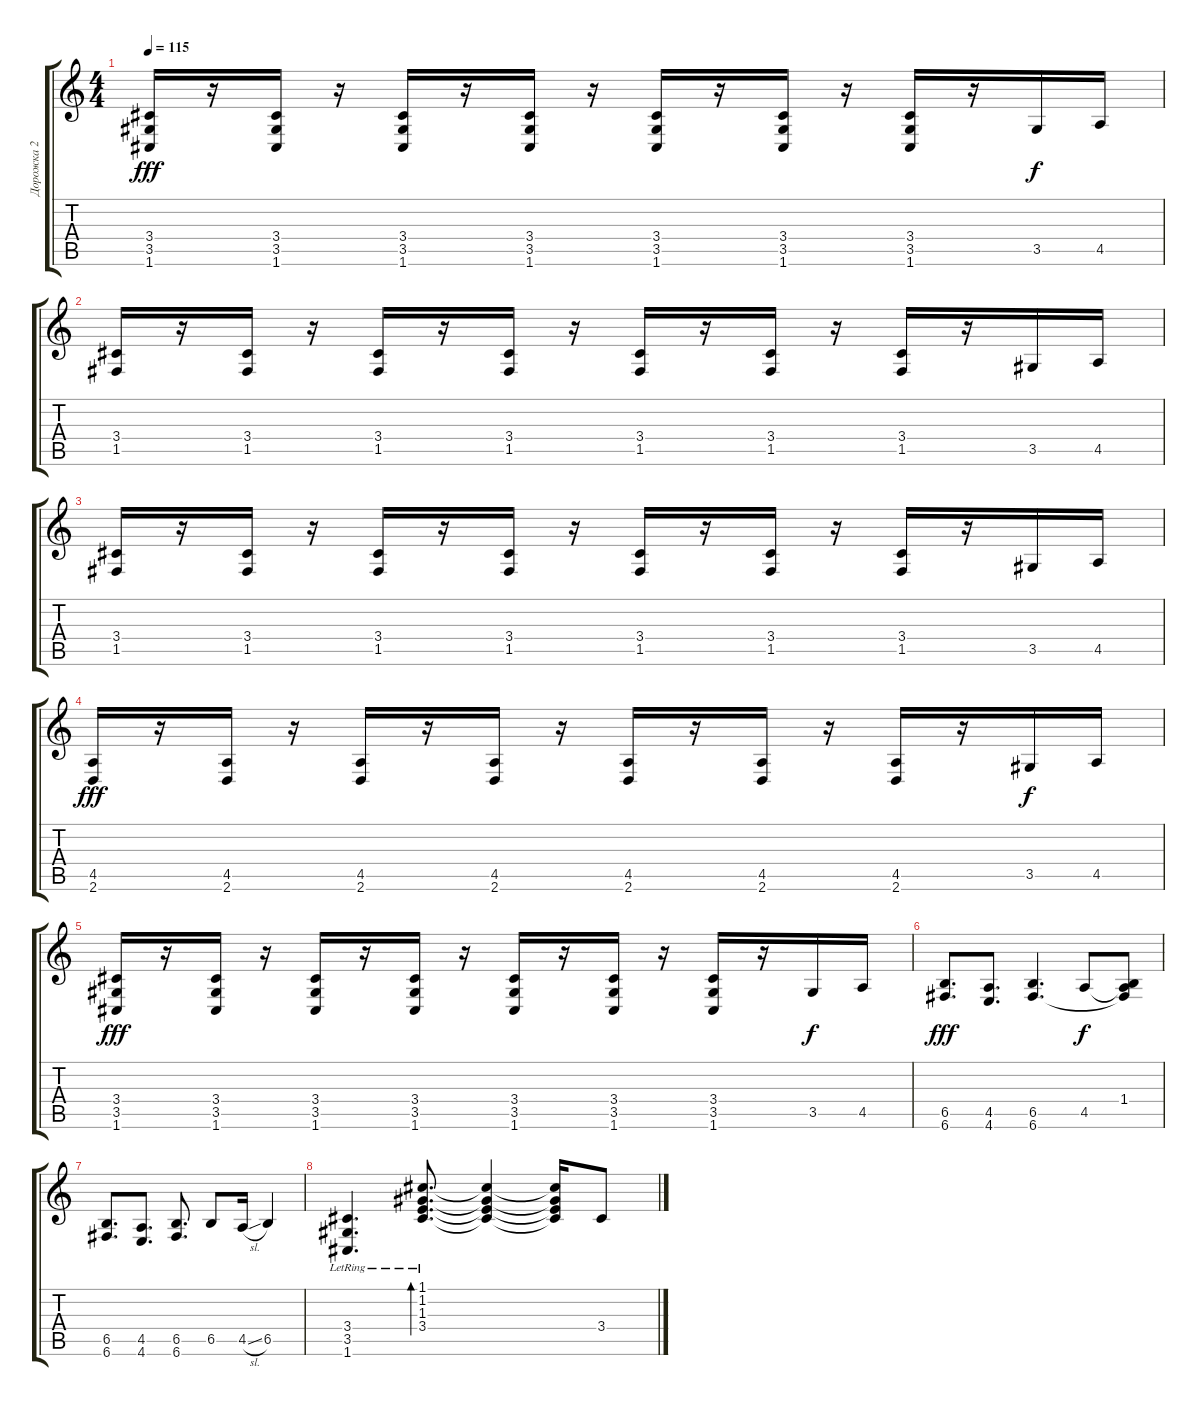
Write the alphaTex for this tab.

\track ("Дорожка 2" "Дорожка 2") {instrument distortionguitar}
\staff {score tabs}
\tuning (C4 G3 Eb3 Bb2 F2 C2) {hide}
\ts (4 4)
\tempo 115
\clef g2
\ks c
(3.4 3.5 1.6).16{dy fff} r.16 (3.4 3.5 1.6).16 r.16 (3.4 3.5 1.6).16 r.16 (3.4 3.5 1.6).16 r.16 (3.4 3.5 1.6).16 r.16 (3.4 3.5 1.6).16 r.16 (3.4 3.5 1.6).16 r.16 3.5.16{dy f} 4.5.16 |
(3.4 1.5).16 r.16 (3.4 1.5).16 r.16 (3.4 1.5).16 r.16 (3.4 1.5).16 r.16 (3.4 1.5).16 r.16 (3.4 1.5).16 r.16 (3.4 1.5).16 r.16 3.5.16 4.5.16 |
(3.4 1.5).16 r.16 (3.4 1.5).16 r.16 (3.4 1.5).16 r.16 (3.4 1.5).16 r.16 (3.4 1.5).16 r.16 (3.4 1.5).16 r.16 (3.4 1.5).16 r.16 3.5.16 4.5.16 |
(4.5 2.6).16{dy fff} r.16 (4.5 2.6).16 r.16 (4.5 2.6).16 r.16 (4.5 2.6).16 r.16 (4.5 2.6).16 r.16 (4.5 2.6).16 r.16 (4.5 2.6).16 r.16 3.5.16{dy f} 4.5.16 |
(3.4 3.5 1.6).16{dy fff} r.16 (3.4 3.5 1.6).16 r.16 (3.4 3.5 1.6).16 r.16 (3.4 3.5 1.6).16 r.16 (3.4 3.5 1.6).16 r.16 (3.4 3.5 1.6).16 r.16 (3.4 3.5 1.6).16 r.16 3.5.16{dy f} 4.5.16 |
(6.5 6.6).8{d dy fff instrument electricguitarclean} (4.5 4.6).8{d} (6.5 6.6).4{d} 4.5.8{dy f} (1.4 4.5{t} 6.6{t}).8 |
(6.5 6.6).8{d} (4.5 4.6).8{d} (6.5 6.6).8{d} 6.5.8 4.5{sl}.16 6.5.4 |
(3.4{lr} 3.5{lr} 1.6{lr}).4{d} (1.1 1.2 1.3{lr} 3.4).8{d bd 240} (1.1{t} 1.2{t} 1.3{t} 3.4{t}).4 (1.1{t} 1.2{t} 1.3{t} 3.4{t}).16 3.4.8
